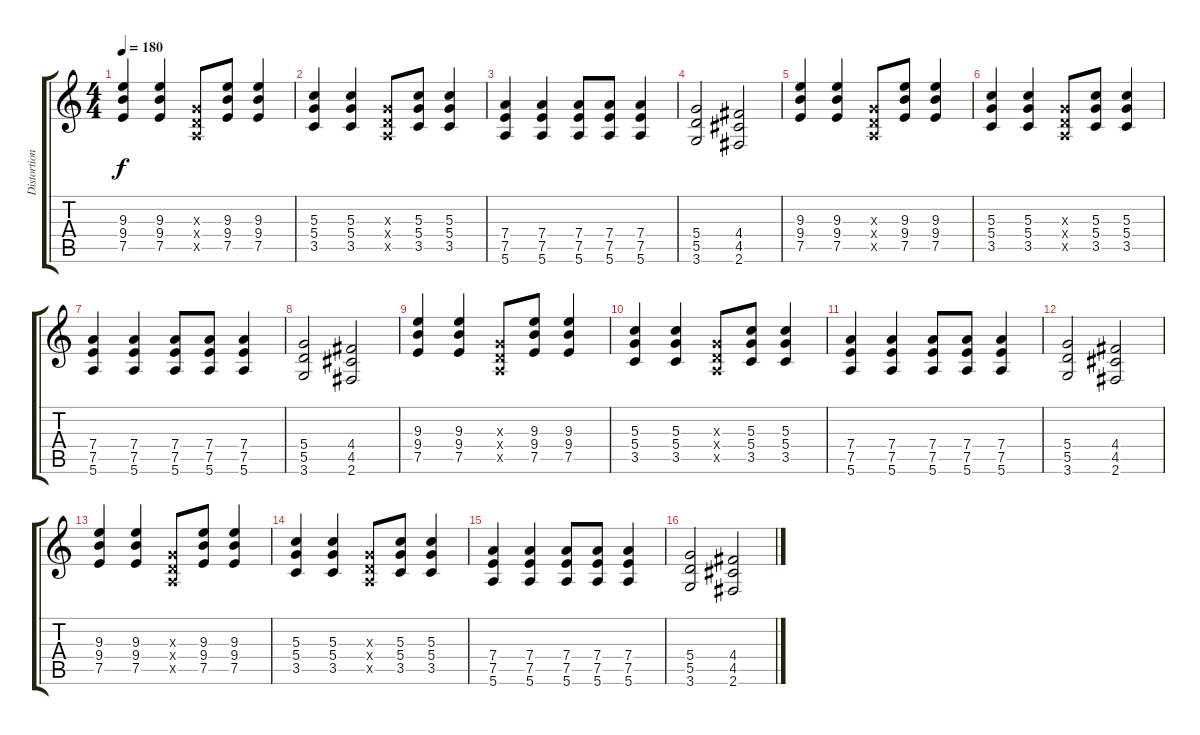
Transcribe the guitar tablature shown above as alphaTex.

\track ("Distortion Guitar" "Distortion") {instrument overdrivenguitar}
\staff {score tabs}
\tuning (E4 B3 G3 D3 A2 E2) {hide}
\ts (4 4)
\tempo 180
\clef g2
\ks c
(9.3 9.4 7.5).4{dy f volume 16} (9.3 9.4 7.5).4 (0.3{x} 0.4{x} 0.5{x}).8 (9.3 9.4 7.5).8 (9.3 9.4 7.5).4 |
(5.3 5.4 3.5).4 (5.3 5.4 3.5).4 (0.3{x} 0.4{x} 0.5{x}).8 (5.3 5.4 3.5).8 (5.3 5.4 3.5).4 |
(7.4 7.5 5.6).4 (7.4 7.5 5.6).4 (7.4 7.5 5.6).8 (7.4 7.5 5.6).8 (7.4 7.5 5.6).4 |
(5.4 5.5 3.6).2 (4.4 4.5 2.6).2 |
(9.3 9.4 7.5).4 (9.3 9.4 7.5).4 (0.3{x} 0.4{x} 0.5{x}).8 (9.3 9.4 7.5).8 (9.3 9.4 7.5).4 |
(5.3 5.4 3.5).4 (5.3 5.4 3.5).4 (0.3{x} 0.4{x} 0.5{x}).8 (5.3 5.4 3.5).8 (5.3 5.4 3.5).4 |
(7.4 7.5 5.6).4 (7.4 7.5 5.6).4 (7.4 7.5 5.6).8 (7.4 7.5 5.6).8 (7.4 7.5 5.6).4 |
(5.4 5.5 3.6).2 (4.4 4.5 2.6).2 |
(9.3 9.4 7.5).4{volume 16} (9.3 9.4 7.5).4 (0.3{x} 0.4{x} 0.5{x}).8 (9.3 9.4 7.5).8 (9.3 9.4 7.5).4 |
(5.3 5.4 3.5).4 (5.3 5.4 3.5).4 (0.3{x} 0.4{x} 0.5{x}).8 (5.3 5.4 3.5).8 (5.3 5.4 3.5).4 |
(7.4 7.5 5.6).4 (7.4 7.5 5.6).4 (7.4 7.5 5.6).8 (7.4 7.5 5.6).8 (7.4 7.5 5.6).4 |
(5.4 5.5 3.6).2 (4.4 4.5 2.6).2 |
(9.3 9.4 7.5).4{volume 16} (9.3 9.4 7.5).4 (0.3{x} 0.4{x} 0.5{x}).8 (9.3 9.4 7.5).8 (9.3 9.4 7.5).4 |
(5.3 5.4 3.5).4 (5.3 5.4 3.5).4 (0.3{x} 0.4{x} 0.5{x}).8 (5.3 5.4 3.5).8 (5.3 5.4 3.5).4 |
(7.4 7.5 5.6).4 (7.4 7.5 5.6).4 (7.4 7.5 5.6).8 (7.4 7.5 5.6).8 (7.4 7.5 5.6).4 |
(5.4 5.5 3.6).2 (4.4 4.5 2.6).2
